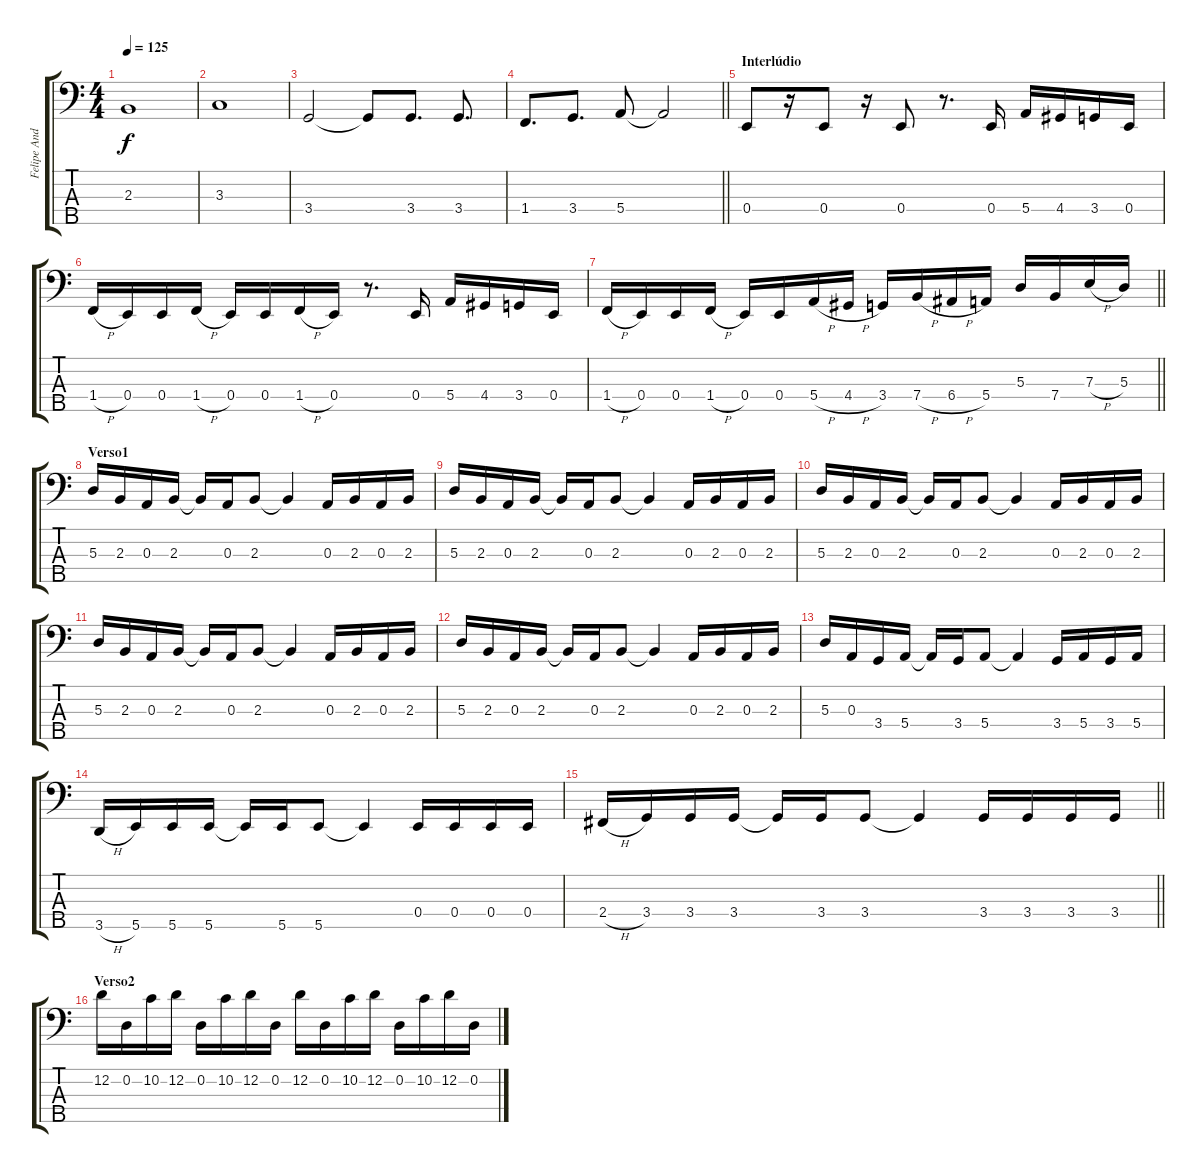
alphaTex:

\track ("Felipe Andreoli" "Felipe And") {instrument electricbassfinger}
\staff {score tabs}
\tuning (G2 D2 A1 E1 B0) {hide}
\ts (4 4)
\tempo 125
\clef f4
\ks c
2.3.1{dy f} |
3.3.1 |
3.4.2 3.4{t}.8 3.4.8{d} 3.4.8{d} |
\barLineRight lightlight
1.4.8{d} 3.4.8{d} 5.4.8 5.4{t}.2 |
\section ("" "Interlúdio")
0.4.8 r.16 0.4.8 r.16 0.4.8 r.8{d} 0.4.16 5.4.16 4.4.16 3.4.16 0.4.16 |
1.4{h}.16 0.4.16 0.4.16 1.4{h}.16 0.4.16 0.4.16 1.4{h}.16 0.4.16 r.8{d} 0.4.16 5.4.16 4.4.16 3.4.16 0.4.16 |
\barLineRight lightlight
1.4{h}.16 0.4.16 0.4.16 1.4{h}.16 0.4.16 0.4.16 5.4{h}.16 4.4{h}.16 3.4.16 7.4{h}.16 6.4{h}.16 5.4.16 5.3.16 7.4.16 7.3{h}.16 5.3.16 |
\section ("" "Verso1")
5.3.16 2.3.16 0.3.16 2.3.16 2.3{t}.16 0.3.16 2.3.8 2.3{t}.4 0.3.16 2.3.16 0.3.16 2.3.16 |
5.3.16 2.3.16 0.3.16 2.3.16 2.3{t}.16 0.3.16 2.3.8 2.3{t}.4 0.3.16 2.3.16 0.3.16 2.3.16 |
5.3.16 2.3.16 0.3.16 2.3.16 2.3{t}.16 0.3.16 2.3.8 2.3{t}.4 0.3.16 2.3.16 0.3.16 2.3.16 |
5.3.16 2.3.16 0.3.16 2.3.16 2.3{t}.16 0.3.16 2.3.8 2.3{t}.4 0.3.16 2.3.16 0.3.16 2.3.16 |
5.3.16 2.3.16 0.3.16 2.3.16 2.3{t}.16 0.3.16 2.3.8 2.3{t}.4 0.3.16 2.3.16 0.3.16 2.3.16 |
5.3.16 0.3.16 3.4.16 5.4.16 5.4{t}.16 3.4.16 5.4.8 5.4{t}.4 3.4.16 5.4.16 3.4.16 5.4.16 |
3.5{h}.16 5.5.16 5.5.16 5.5.16 5.5{t}.16 5.5.16 5.5.8 5.5{t}.4 0.4.16 0.4.16 0.4.16 0.4.16 |
\barLineRight lightlight
2.4{h}.16 3.4.16 3.4.16 3.4.16 3.4{t}.16 3.4.16 3.4.8 3.4{t}.4 3.4.16 3.4.16 3.4.16 3.4.16 |
\section ("" "Verso2")
12.2.16 0.2.16 10.2.16 12.2.16 0.2.16 10.2.16 12.2.16 0.2.16 12.2.16 0.2.16 10.2.16 12.2.16 0.2.16 10.2.16 12.2.16 0.2.16
